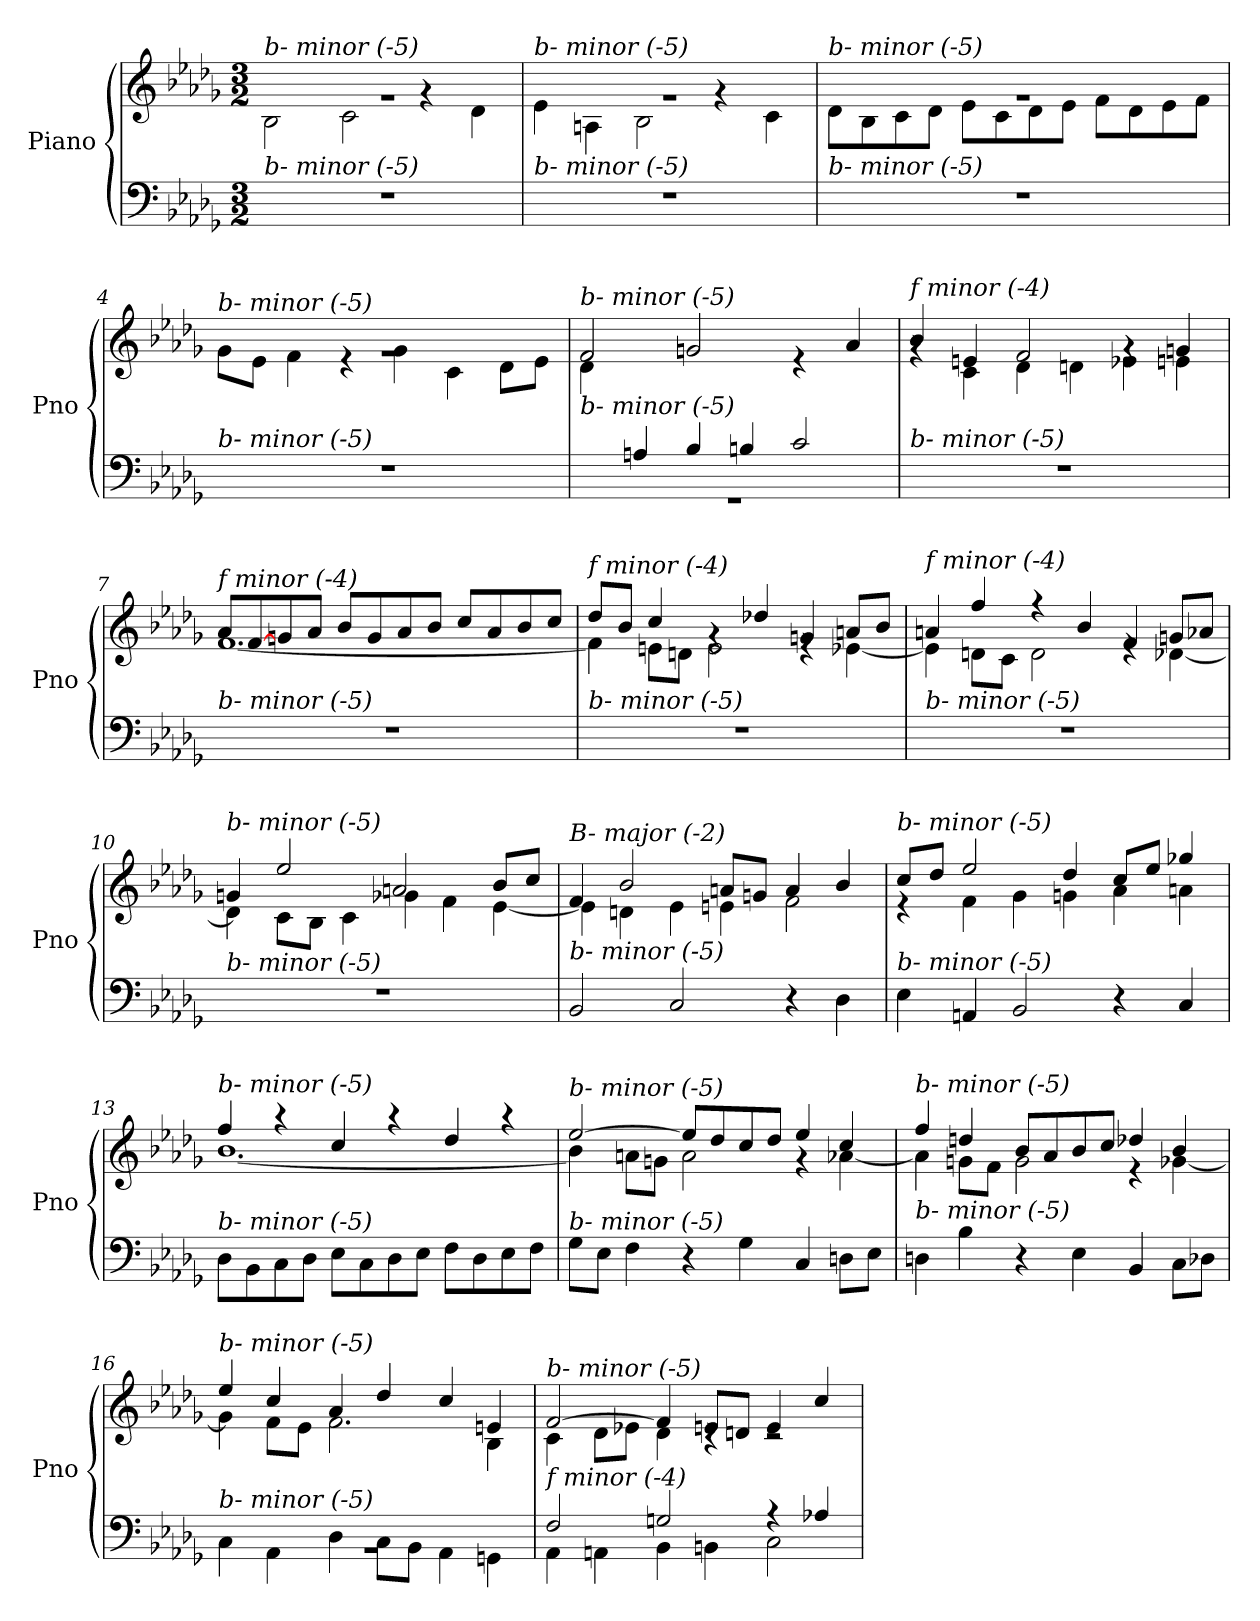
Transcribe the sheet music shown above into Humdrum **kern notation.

**kern	**kern
*part1	*part1
*staff2	*staff1
*I"Piano	*
*I'Pno	*
*clefF4	*clefG2
*k[b-e-a-d-g-]	*k[b-e-a-d-g-]
*M3/2	*M3/2
=1	=1
*	*^
!	!LO:TX:i:t=b- minor (-5)	!
!LO:TX:i:t=b- minor (-5)	!	!
1.r	1.rg	2B-\
.	.	2c\
.	.	4rg
.	.	4d-\
=2	=2	=2
!	!LO:TX:i:t=b- minor (-5)	!
!LO:TX:i:t=b- minor (-5)	!	!
1.r	1.rg	4e-\
.	.	4An\
.	.	2B-\
.	.	4rg
.	.	4c\
=3	=3	=3
!	!LO:TX:i:t=b- minor (-5)	!
!LO:TX:i:t=b- minor (-5)	!	!
1.r	1.rg	8d-\L
.	.	8B-\
.	.	8c\
.	.	8d-\J
.	.	8e-\L
.	.	8c\
.	.	8d-\
.	.	8e-\J
.	.	8f\L
.	.	8d-\
.	.	8e-\
.	.	8f\J
=4	=4	=4
!	!LO:TX:i:t=b- minor (-5)	!
!LO:TX:i:t=b- minor (-5)	!	!
1.r	1.rg	8g-\L
.	.	8e-\J
.	.	4f\
.	.	4r
.	.	4g-\
.	.	4c\
.	.	8d-\L
.	.	8e-\J
!!LO:LB:g=z	!!
=5	=5	=5
*^	*	*
!	!	!LO:TX:i:t=b- minor (-5)	!
!LO:TX:i:t=b- minor (-5)	!	!	!
1.rGG	4ryy	2f/	4d-\
.	4An/	.	1ryy
.	4B-/	2gn/	.
.	4Bn/	.	.
.	2c/	4re	.
.	.	4a-/	4ryy
*v	*v	*	*
=6	=6	=6
!	!LO:TX:i:t=f minor (-4)	!
!LO:TX:i:t=b- minor (-5)	!	!
1.r	4b-/	4rg
.	4en/	4c\
.	2f/	4d-\
.	.	4dn\
.	4rg	4e-X\
.	4gn/	4en\
=7	=7	=7
!	!LO:TX:i:t=f minor (-4)	!
!LO:TX:i:t=b- minor (-5)	!	!
1.r	8a-/L	[1.f
.	[8f/	.
.	8gn/	.
.	8a-/J	.
.	8b-/L	.
.	8g/	.
.	8a-/	.
.	8b-/J	.
.	8cc/L	.
.	8a-/	.
.	8b-/	.
.	8cc/J	.
=8	=8	=8
!	!LO:TX:i:t=f minor (-4)	!
!LO:TX:i:t=b- minor (-5)	!	!
1.r	8dd-/L	4f\]
.	8b-/J	.
.	4cc/	8en\L
.	.	8dn\J
.	4rg	2e\
.	4dd-X/	.
.	4gn/	4re
.	8an/L	[4e-X\
.	8b-/J	.
!!LO:LB:g=z	!!
=9	=9	=9
!	!LO:TX:i:t=f minor (-4)	!
!LO:TX:i:t=b- minor (-5)	!	!
1.r	4an/	4e-\]
.	4ff/	8dn\L
.	.	8c\J
.	4r	2d\
.	4b-/	.
.	4f/	4re
.	8gn/L	[4d-X\
.	8a-X/J	.
=10	=10	=10
!	!LO:TX:i:t=b- minor (-5)	!
!LO:TX:i:t=b- minor (-5)	!	!
1.r	4gn/	4d-\]
.	2ee-/	8c\L
.	.	8B-\J
.	.	4c\
.	2an/	4g-X\
.	.	4f\
.	8b-/L	[4e-\
.	8cc/J	.
=11	=11	=11
!	!LO:TX:i:t=B- major (-2)	!
!LO:TX:i:t=b- minor (-5)	!	!
2BB-/	4f/	4e-\]
.	2b-/	4dn\
2C/	.	4e-\
.	8an/L	4en\
.	8gn/J	.
4r	4a/	2f\
4D-\	4b-/	.
=12	=12	=12
!	!LO:TX:i:t=b- minor (-5)	!
!LO:TX:i:t=b- minor (-5)	!	!
4E-\	8cc/L	4r
.	8dd-/J	.
4AAn/	2ee-/	4f\
2BB-/	.	4g-\
.	4dd-/	4gn\
4r	8cc/L	4a-\
.	8ee-/J	.
4C/	4gg-X/	4an\
!!LO:LB:g=z	!!
=13	=13	=13
!	!LO:TX:i:t=b- minor (-5)	!
!LO:TX:i:t=b- minor (-5)	!	!
8D-\L	4ff/	[1.b-
8BB-\	.	.
8C\	4r	.
8D-\J	.	.
8E-\L	4cc/	.
8C\	.	.
8D-\	4r	.
8E-\J	.	.
8F\L	4dd-/	.
8D-\	.	.
8E-\	4r	.
8F\J	.	.
=14	=14	=14
!	!LO:TX:i:t=b- minor (-5)	!
!LO:TX:i:t=b- minor (-5)	!	!
8G-\L	[2ee-/	4b-\]
8E-\J	.	.
4F\	.	8an\L
.	.	8gn\J
4r	8ee-/L]	2a\
.	8dd-/	.
4G-\	8cc/	.
.	8dd-/J	.
4C/	4ee-/	4r
8Dn\L	4cc/	[4a-X\
8E-\J	.	.
=15	=15	=15
!	!LO:TX:i:t=b- minor (-5)	!
!LO:TX:i:t=b- minor (-5)	!	!
4Dn\	4ff/	4a-\]
4B-\	4ddn/	8gn\L
.	.	8f\J
4r	8b-/L	2g\
.	8a-/	.
4E-\	8b-/	.
.	8cc/J	.
4BB-/	4dd-X/	4r
8C\L	4b-/	[4g-X\
8D-X\J	.	.
=16	=16	=16
*^	*	*
!	!	!LO:TX:i:t=b- minor (-5)	!
!LO:TX:i:t=b- minor (-5)	!	!	!
1.rBB	4C\	4ee-/	4g-\]
.	4AA-\	4cc/	8f\L
.	.	.	8e-\J
.	4D-\	4a-/	2.f\
.	8C\L	4dd-/	.
.	8BB-\J	.	.
.	4AA-\	4cc/	.
.	4GGn\	4en/	4B-\
!!LO:LB:g=z	!!
=17	=17	=17	=17
!	!	!LO:TX:i:t=b- minor (-5)	!
!LO:TX:i:t=f minor (-4)	!	!	!
2F/	4AA-\	[2f/	4c\
.	4AAn\	.	8d-\L
.	.	.	8e-X\J
2Gn/	4BB-\	4f/]	4d-\
.	4BBn\	8en/L	4rc
.	.	8dn/J	.
4r	2C\	4e/	2rc
4A-X/	.	4cc/	.
*v	*v	*	*
*	*v	*v
=	=
*-	*-
